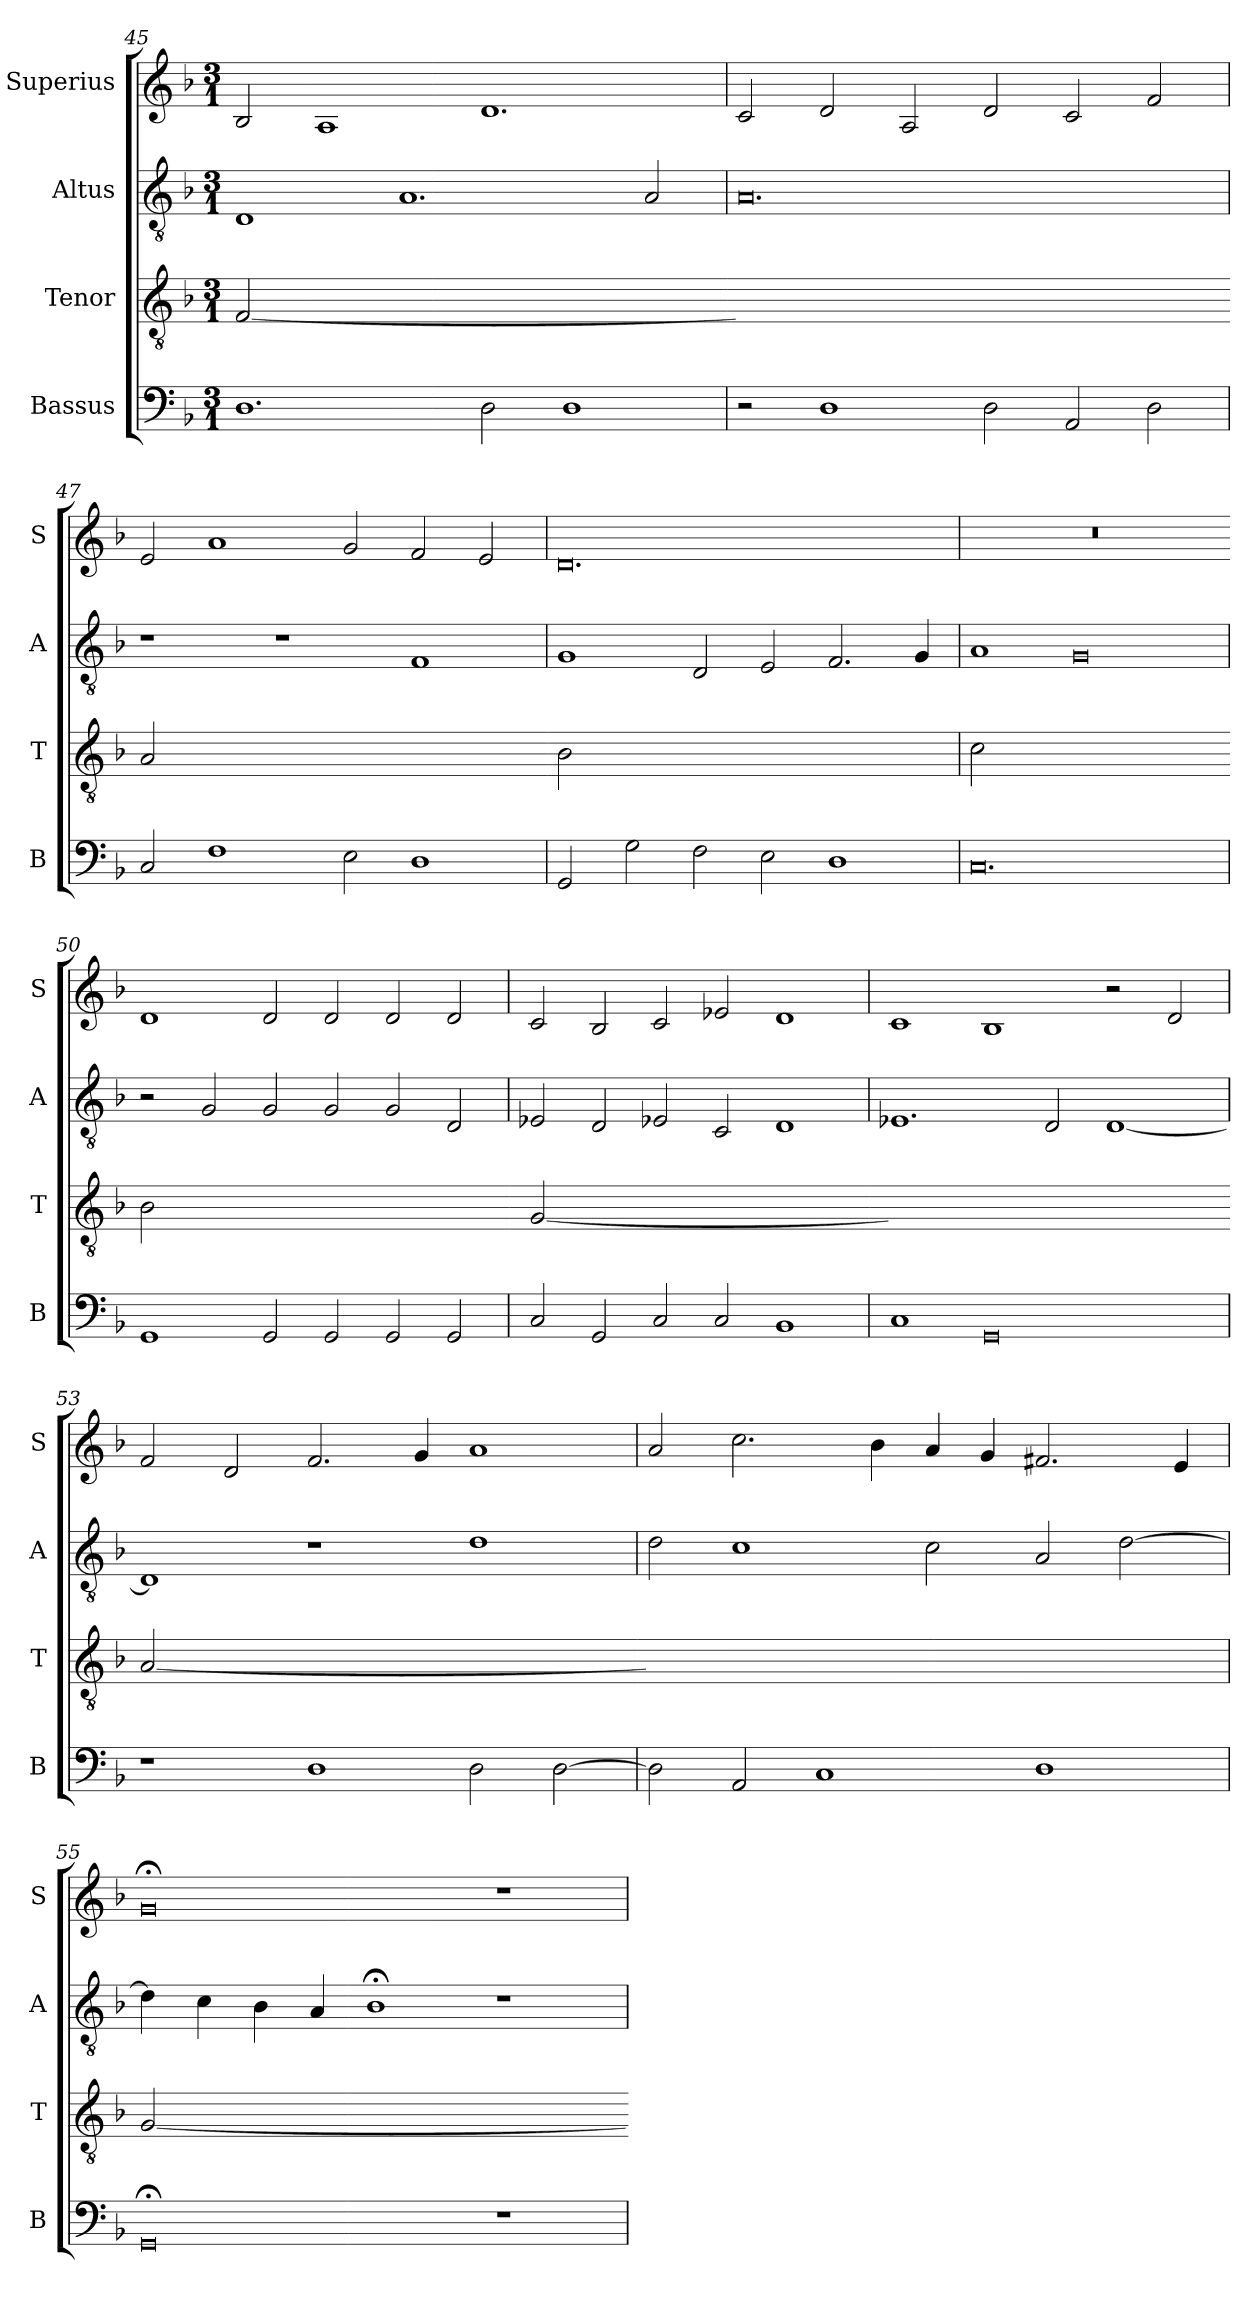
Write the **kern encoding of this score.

**kern	**kern	**kern	**kern
*part4	*part3	*part2	*part1
*staff4	*staff3	*staff2	*staff1
*I"Bassus	*I"Tenor	*I"Altus	*I"Superius
*I'B	*I'T	*I'A	*I'S
*clefF4	*clefGv2	*clefGv2	*clefG2
*k[b-]	*k[b-]	*k[b-]	*k[b-]
*M3/1	*M3/1	*M3/1	*M3/1
=45	=45	=45	=45
!	!LO:N:vis=2	!	!
1.D	[0.F	1D	2B-/
.	.	.	1A
.	.	1.A	.
2D\	.	.	1.d
1D	.	.	.
.	.	2A/	.
=46	=46-	=46	=46
!	!LO:N:vis=2	!	!
2r	0.Fyy]	0.A	2c/
1D	.	.	2d/
.	.	.	2A/
2D\	.	.	2d/
2AA/	.	.	2c/
2D\	.	.	2f/
=47	=47-	=47	=47
!	!LO:N:vis=2	!	!
2C/	0.A	1r	2e/
1F	.	.	1a
.	.	1r	.
2E\	.	.	2g/
1D	.	1F	2f/
.	.	.	2e/
=48	=48-	=48	=48
!	!LO:N:vis=2	!	!
2GG/	0.B-	1G	0.d
2G\	.	.	.
2F\	.	2D/	.
2E\	.	2E/	.
1D	.	2.F/	.
.	.	4G/	.
=49	=49	=49	=49
!	!LO:N:vis=2	!	!
0.C	0.c	1A	0.r
.	.	0G	.
=50	=50-	=50	=50
!	!LO:N:vis=2	!	!
1GG	0.B-	2r	1d
.	.	2G/	.
2GG/	.	2G/	2d/
2GG/	.	2G/	2d/
2GG/	.	2G/	2d/
2GG/	.	2D/	2d/
=51	=51-	=51	=51
!	!LO:N:vis=2	!	!
2C/	[0.G	2E-X/	2c/
2GG/	.	2D/	2B-/
2C/	.	2E-X/	2c/
2C/	.	2C/	2e-X/
1BB-	.	1D	1d
=52	=52-	=52	=52
!	!LO:N:vis=2	!	!
1C	0.Gyy]	1.E-X	1c
0GG	.	.	1B-
.	.	2D/	.
.	.	[1D	2r
.	.	.	2d/
=53	=53-	=53	=53
!	!LO:N:vis=2	!	!
1r	[0.A	1D]	2f/
.	.	.	2d/
1D	.	1r	2.f/
.	.	.	4g/
2D\	.	1d	1a
[2D\	.	.	.
=54	=54-	=54	=54
!	!LO:N:vis=2	!	!
2D\]	0.Ayy]	2d\	2a/
2AA/	.	1c	2.cc\
1C	.	.	.
.	.	.	4b-\
.	.	2c\	4a/
.	.	.	4g/
1D	.	2A/	2.f#X/
.	.	[2d\	.
.	.	.	4e/
=55	=55	=55	=55
!	!LO:N:vis=2	!	!
0GG;<	[0.G	4d\]	0g;<
.	.	4c\	.
.	.	4B-\	.
.	.	4A/	.
.	.	1B-;<	.
1r	.	1r	1r
=	=-	=	=
*-	*-	*-	*-
